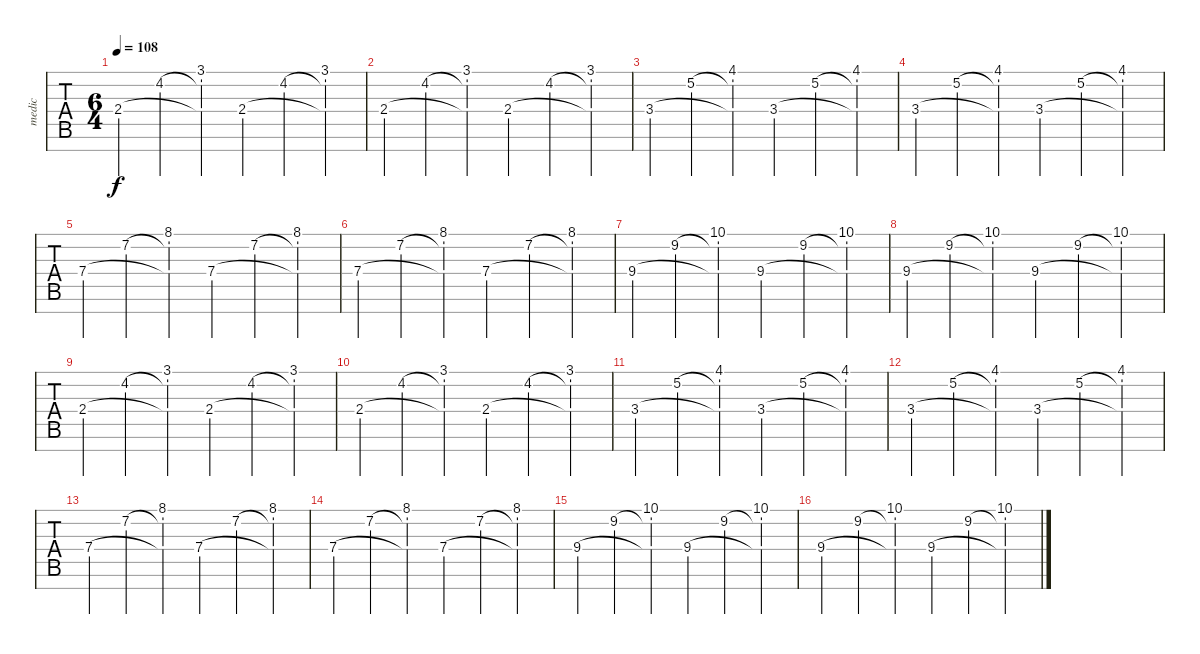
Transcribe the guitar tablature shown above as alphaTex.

\track ("medic" "medic") {instrument overdrivenguitar}
\staff {tabs}
\tuning (Gb3 D3 A2 E2 A1 Gb1 D1) {hide}
\ts (6 4)
\tempo 108
\clef f4
\ks c
2.4.4{dy f} 4.2.4 (3.1 4.2{t} 2.4{t}).4 2.4.4 4.2.4 (3.1 4.2{t} 2.4{t}).4 |
2.4.4 4.2.4 (3.1 4.2{t} 2.4{t}).4 2.4.4 4.2.4 (3.1 4.2{t} 2.4{t}).4 |
3.4.4 5.2.4 (4.1 5.2{t} 3.4{t}).4 3.4.4 5.2.4 (4.1 5.2{t} 3.4{t}).4 |
3.4.4 5.2.4 (4.1 5.2{t} 3.4{t}).4 3.4.4 5.2.4 (4.1 5.2{t} 3.4{t}).4 |
7.4.4 7.2.4 (8.1 7.2{t} 7.4{t}).4 7.4.4 7.2.4 (8.1 7.2{t} 7.4{t}).4 |
7.4.4 7.2.4 (8.1 7.2{t} 7.4{t}).4 7.4.4 7.2.4 (8.1 7.2{t} 7.4{t}).4 |
9.4.4 9.2.4 (10.1 9.2{t} 9.4{t}).4 9.4.4 9.2.4 (10.1 9.2{t} 9.4{t}).4 |
9.4.4 9.2.4 (10.1 9.2{t} 9.4{t}).4 9.4.4 9.2.4 (10.1 9.2{t} 9.4{t}).4 |
2.4.4 4.2.4 (3.1 4.2{t} 2.4{t}).4 2.4.4 4.2.4 (3.1 4.2{t} 2.4{t}).4 |
2.4.4 4.2.4 (3.1 4.2{t} 2.4{t}).4 2.4.4 4.2.4 (3.1 4.2{t} 2.4{t}).4 |
3.4.4 5.2.4 (4.1 5.2{t} 3.4{t}).4 3.4.4 5.2.4 (4.1 5.2{t} 3.4{t}).4 |
3.4.4 5.2.4 (4.1 5.2{t} 3.4{t}).4 3.4.4 5.2.4 (4.1 5.2{t} 3.4{t}).4 |
7.4.4 7.2.4 (8.1 7.2{t} 7.4{t}).4 7.4.4 7.2.4 (8.1 7.2{t} 7.4{t}).4 |
7.4.4 7.2.4 (8.1 7.2{t} 7.4{t}).4 7.4.4 7.2.4 (8.1 7.2{t} 7.4{t}).4 |
9.4.4 9.2.4 (10.1 9.2{t} 9.4{t}).4 9.4.4 9.2.4 (10.1 9.2{t} 9.4{t}).4 |
9.4.4 9.2.4 (10.1 9.2{t} 9.4{t}).4 9.4.4 9.2.4 (10.1 9.2{t} 9.4{t}).4
